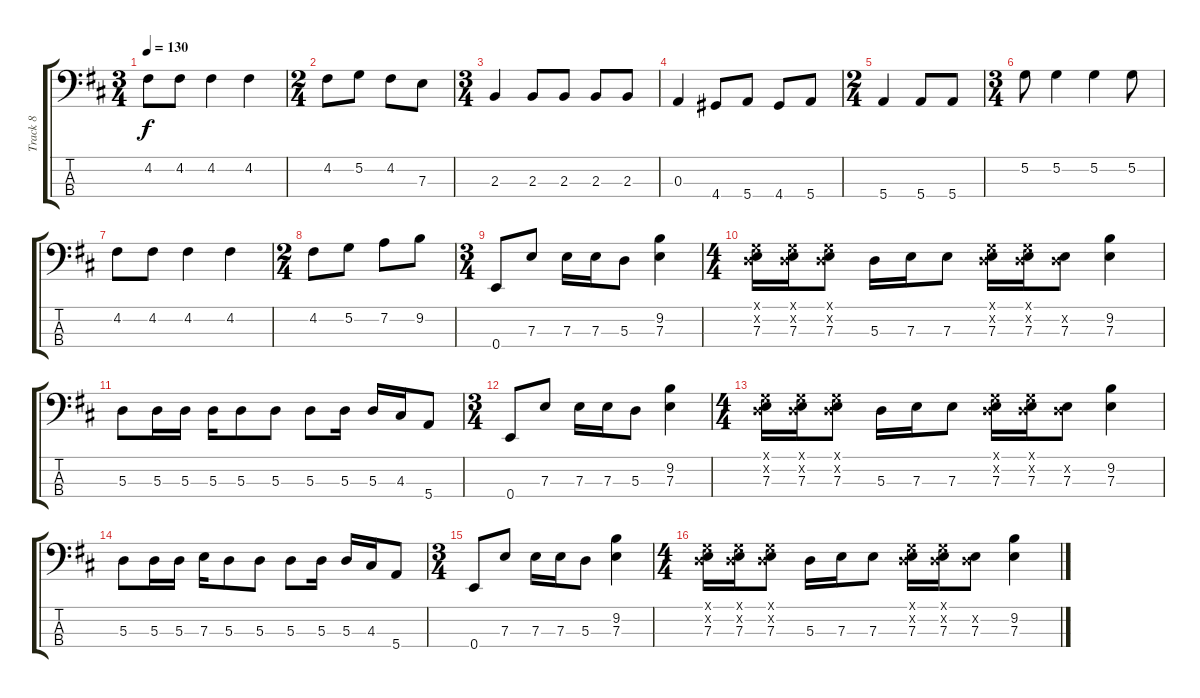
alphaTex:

\track ("Track 8" "Track 8") {instrument electricbassfinger}
\staff {score tabs}
\tuning (G2 D2 A1 E1) {hide}
\ts (3 4)
\tempo 130
\clef f4
\ks d
4.2.8{dy f} 4.2.8 4.2.4 4.2.4 |
\ts (2 4)
4.2.8 5.2.8 4.2.8 7.3.8 |
\ts (3 4)
2.3.4 2.3.8 2.3.8 2.3.8 2.3.8 |
0.3.4 4.4.8 5.4.8 4.4.8 5.4.8 |
\ts (2 4)
5.4.4 5.4.8 5.4.8 |
\ts (3 4)
5.2.8 5.2.4 5.2.4 5.2.8 |
4.2.8 4.2.8 4.2.4 4.2.4 |
\ts (2 4)
4.2.8 5.2.8 7.2.8 9.2.8 |
\ts (3 4)
0.4.8 7.3.8 7.3.16 7.3.16 5.3.8 (9.2 7.3).4 |
\ts (4 4)
(0.1{x} 0.2{x} 7.3).16 (0.1{x} 0.2{x} 7.3).16 (0.1{x} 0.2{x} 7.3).8 5.3.16 7.3.16 7.3.8 (0.1{x} 0.2{x} 7.3).16 (0.1{x} 0.2{x} 7.3).16 (0.2{x} 7.3).8 (9.2 7.3).4 |
5.3.8 5.3.16 5.3.16 5.3.16 5.3.8 5.3.8 5.3.8 5.3.16 5.3.16 4.3.16 5.4.8 |
\ts (3 4)
0.4.8 7.3.8 7.3.16 7.3.16 5.3.8 (9.2 7.3).4 |
\ts (4 4)
(0.1{x} 0.2{x} 7.3).16 (0.1{x} 0.2{x} 7.3).16 (0.1{x} 0.2{x} 7.3).8 5.3.16 7.3.16 7.3.8 (0.1{x} 0.2{x} 7.3).16 (0.1{x} 0.2{x} 7.3).16 (0.2{x} 7.3).8 (9.2 7.3).4 |
5.3.8 5.3.16 5.3.16 7.3.16 5.3.8 5.3.8 5.3.8 5.3.16 5.3.16 4.3.16 5.4.8 |
\ts (3 4)
0.4.8 7.3.8 7.3.16 7.3.16 5.3.8 (9.2 7.3).4 |
\ts (4 4)
(0.1{x} 0.2{x} 7.3).16 (0.1{x} 0.2{x} 7.3).16 (0.1{x} 0.2{x} 7.3).8 5.3.16 7.3.16 7.3.8 (0.1{x} 0.2{x} 7.3).16 (0.1{x} 0.2{x} 7.3).16 (0.2{x} 7.3).8 (9.2 7.3).4
